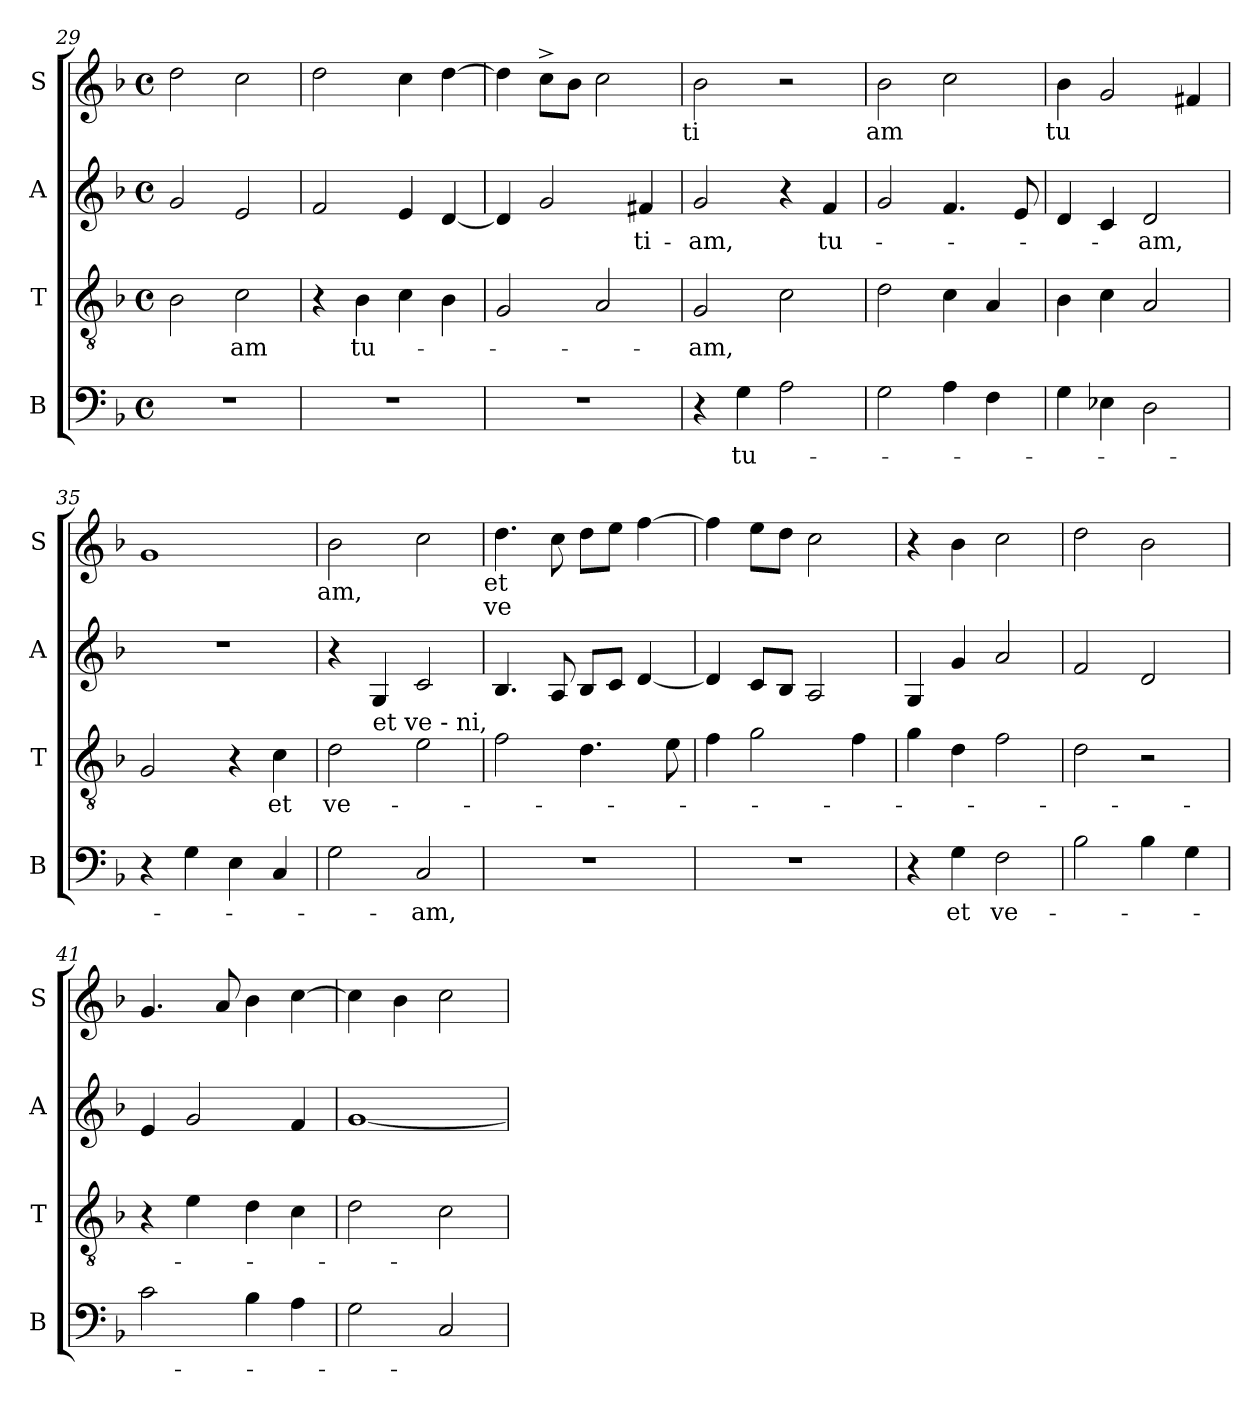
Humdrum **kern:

**kern	**text	**kern	**text	**kern	**text	**kern
*part4	*part4	*part3	*part3	*part2	*part2	*part1
*staff4	*staff4	*staff3	*staff3	*staff2	*staff2	*staff1
*I"B	*	*I"T	*	*I"A	*	*I"S
*I'B	*	*I'T	*	*I'A	*	*I'S
*clefF4	*	*clefGv2	*	*clefG2	*	*clefG2
*k[b-]	*	*k[b-]	*	*k[b-]	*	*k[b-]
*F:	*	*F:	*	*F:	*	*F:
*M4/4	*	*M4/4	*	*M4/4	*	*M4/4
*met(c)	*	*met(c)	*	*met(c)	*	*met(c)
=29	=29	=29	=29	=29	=29	=29
1r	.	2B-\	.	2g/	.	2dd\
!	!	!	!LO:LY:b	!	!	!
.	.	2c\	-am	2e/	.	2cc\
=30	=30	=30	=30	=30	=30	=30
1r	.	4r	.	2f/	.	2dd\
!	!	!	!LO:LY:b	!	!	!
.	.	4B-\	tu-	.	.	.
.	.	4c\	.	4e/	.	4cc\
.	.	4B-\	.	[<4d/	.	[>4dd\
=31	=31	=31	=31	=31	=31	=31
1r	.	2G/	.	4d/]	.	4dd\]
.	.	.	.	2g/	.	8cc^>\L
.	.	.	.	.	.	8b-\J
.	.	2A/	.	.	.	2cc\
!	!	!	!	!	!LO:LY:b	!
.	.	.	.	4f#/	-ti-	.
!	!	!	!	!	!	!LO:TX:b:t=ti
=32	=32	=32	=32	=32	=32	=32
!	!	!	!LO:LY:b	!	!LO:LY:b	!
4r	.	2G/	-am,	2g/	-am,	2b-\
!	!LO:LY:b	!	!	!	!	!
4G\	tu-	.	.	.	.	.
2A\	.	2c\	.	4r	.	2r
!	!	!	!	!	!LO:LY:b	!
.	.	.	.	4f/	tu-	.
!	!	!	!	!	!	!LO:TX:b:t=am
=33	=33	=33	=33	=33	=33	=33
2G\	.	2d\	.	2g/	.	2b-\
4A\	.	4c\	.	4.f/	.	2cc\
4F\	.	4A/	.	.	.	.
.	.	.	.	8e/	.	.
!	!	!	!	!	!	!LO:TX:b:t=tu
=34	=34	=34	=34	=34	=34	=34
4G\	.	4B-\	.	4d/	.	4b-\
4E-\	.	4c\	.	4c/	.	2g/
!	!	!	!	!	!LO:LY:b	!
2D\	.	2A/	.	2d/	-am,	.
.	.	.	.	.	.	4f#/
!!LO:PB:g=z
=35	=35	=35	=35	=35	=35	=35
4r	.	2G/	.	1r	.	1g
4G\	.	.	.	.	.	.
4E\	.	4r	.	.	.	.
!	!	!	!LO:LY:b	!	!	!
4C/	.	4c\	et	.	.	.
!	!	!	!	!	!	!LO:TX:b:t=am,
=36	=36	=36	=36	=36	=36	=36
!	!	!	!LO:LY:b	!	!	!
*	*	*^	*	*	*	*
2G\	.	2d\	4ryy	ve-	4r	.	2b-\
!	!	!	!LO:TX:a:t=et ve - ni,	!	!	!	!
.	.	.	2.ryy	.	4G/	.	.
!	!LO:LY:b	!	!	!	!	!	!
2C/	-am,	2e\	.	.	2c/	.	2cc\
!	!	!	!	!	!	!	!LO:TX:b:t=et
!	!	!	!	!	!	!	!LO:TX:b:t=ve
*	*	*v	*v	*	*	*	*
=37	=37	=37	=37	=37	=37	=37
1r	.	2f\	.	4.B-/	.	4.dd\
.	.	.	.	8A/	.	8cc\
.	.	4.d\	.	8B-/L	.	8dd\L
.	.	.	.	8c/J	.	8ee\J
.	.	.	.	[<4d/	.	[>4ff\
.	.	8e\	.	.	.	.
=38	=38	=38	=38	=38	=38	=38
1r	.	4f\	.	4d/]	.	4ff\]
.	.	2g\	.	8c/L	.	8ee\L
.	.	.	.	8B-/J	.	8dd\J
.	.	.	.	2A/	.	2cc\
.	.	4f\	.	.	.	.
=39	=39	=39	=39	=39	=39	=39
4r	.	4g\	.	4G/	.	4r
!	!LO:LY:b	!	!	!	!	!
4G\	et	4d\	.	4g/	.	4b-\
!	!LO:LY:b	!	!	!	!	!
2F\	ve-	2f\	.	2a/	.	2cc\
=40	=40	=40	=40	=40	=40	=40
2B-\	.	2d\	.	2f/	.	2dd\
4B-\	.	2r	.	2d/	.	2b-\
4G\	.	.	.	.	.	.
=41	=41	=41	=41	=41	=41	=41
2c\	.	4r	.	4e/	.	4.g/
.	.	4e\	.	2g/	.	.
.	.	.	.	.	.	8a/
4B-\	.	4d\	.	.	.	4b-\
4A\	.	4c\	.	4f/	.	[<4cc\
!!LO:LB:g=z
=42	=42	=42	=42	=42	=42	=42
2G\	.	2d\	.	[<1g	.	4cc\]
.	.	.	.	.	.	4b-\
2C/	.	2c\	.	.	.	2cc\
=	=	=	=	=	=	=
*-	*-	*-	*-	*-	*-	*-
